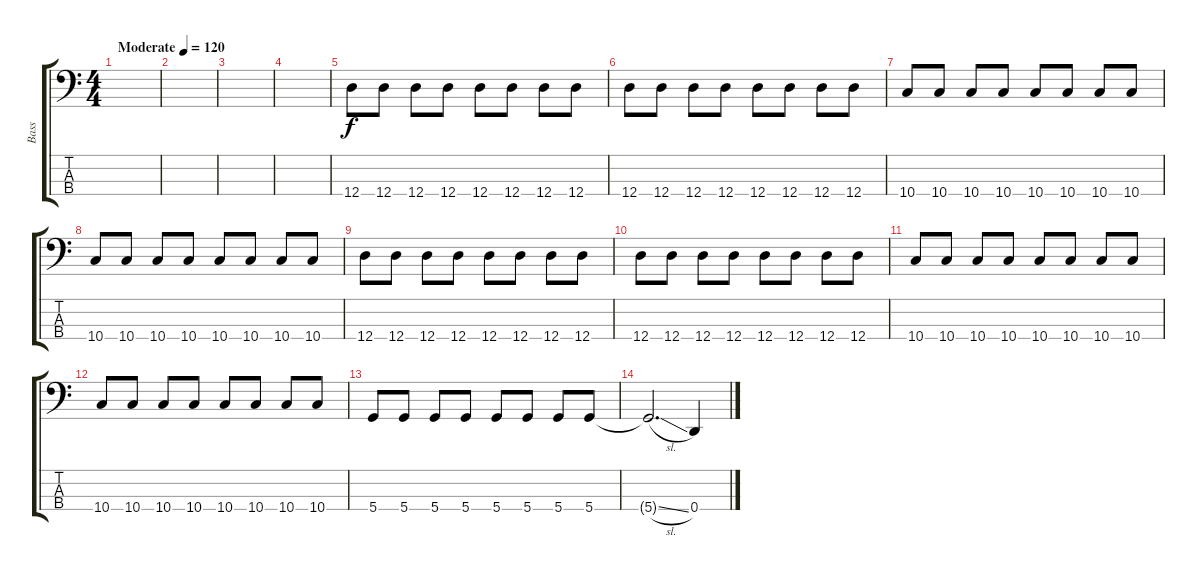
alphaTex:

\track ("Bass" "Bass") {instrument electricbasspick}
\staff {score tabs}
\tuning (F2 C2 G1 D1) {hide}
\ts (4 4)
\tempo (120 "Moderate")
\clef f4
\ks c
|
|
|
|
12.4.8 12.4.8 12.4.8 12.4.8 12.4.8 12.4.8 12.4.8 12.4.8 |
12.4.8 12.4.8 12.4.8 12.4.8 12.4.8 12.4.8 12.4.8 12.4.8 |
10.4.8 10.4.8 10.4.8 10.4.8 10.4.8 10.4.8 10.4.8 10.4.8 |
10.4.8 10.4.8 10.4.8 10.4.8 10.4.8 10.4.8 10.4.8 10.4.8 |
12.4.8 12.4.8 12.4.8 12.4.8 12.4.8 12.4.8 12.4.8 12.4.8 |
12.4.8 12.4.8 12.4.8 12.4.8 12.4.8 12.4.8 12.4.8 12.4.8 |
10.4.8 10.4.8 10.4.8 10.4.8 10.4.8 10.4.8 10.4.8 10.4.8 |
10.4.8 10.4.8 10.4.8 10.4.8 10.4.8 10.4.8 10.4.8 10.4.8 |
5.4.8 5.4.8 5.4.8 5.4.8 5.4.8 5.4.8 5.4.8 5.4.8 |
5.4{sl t}.2{d} 0.4.4
